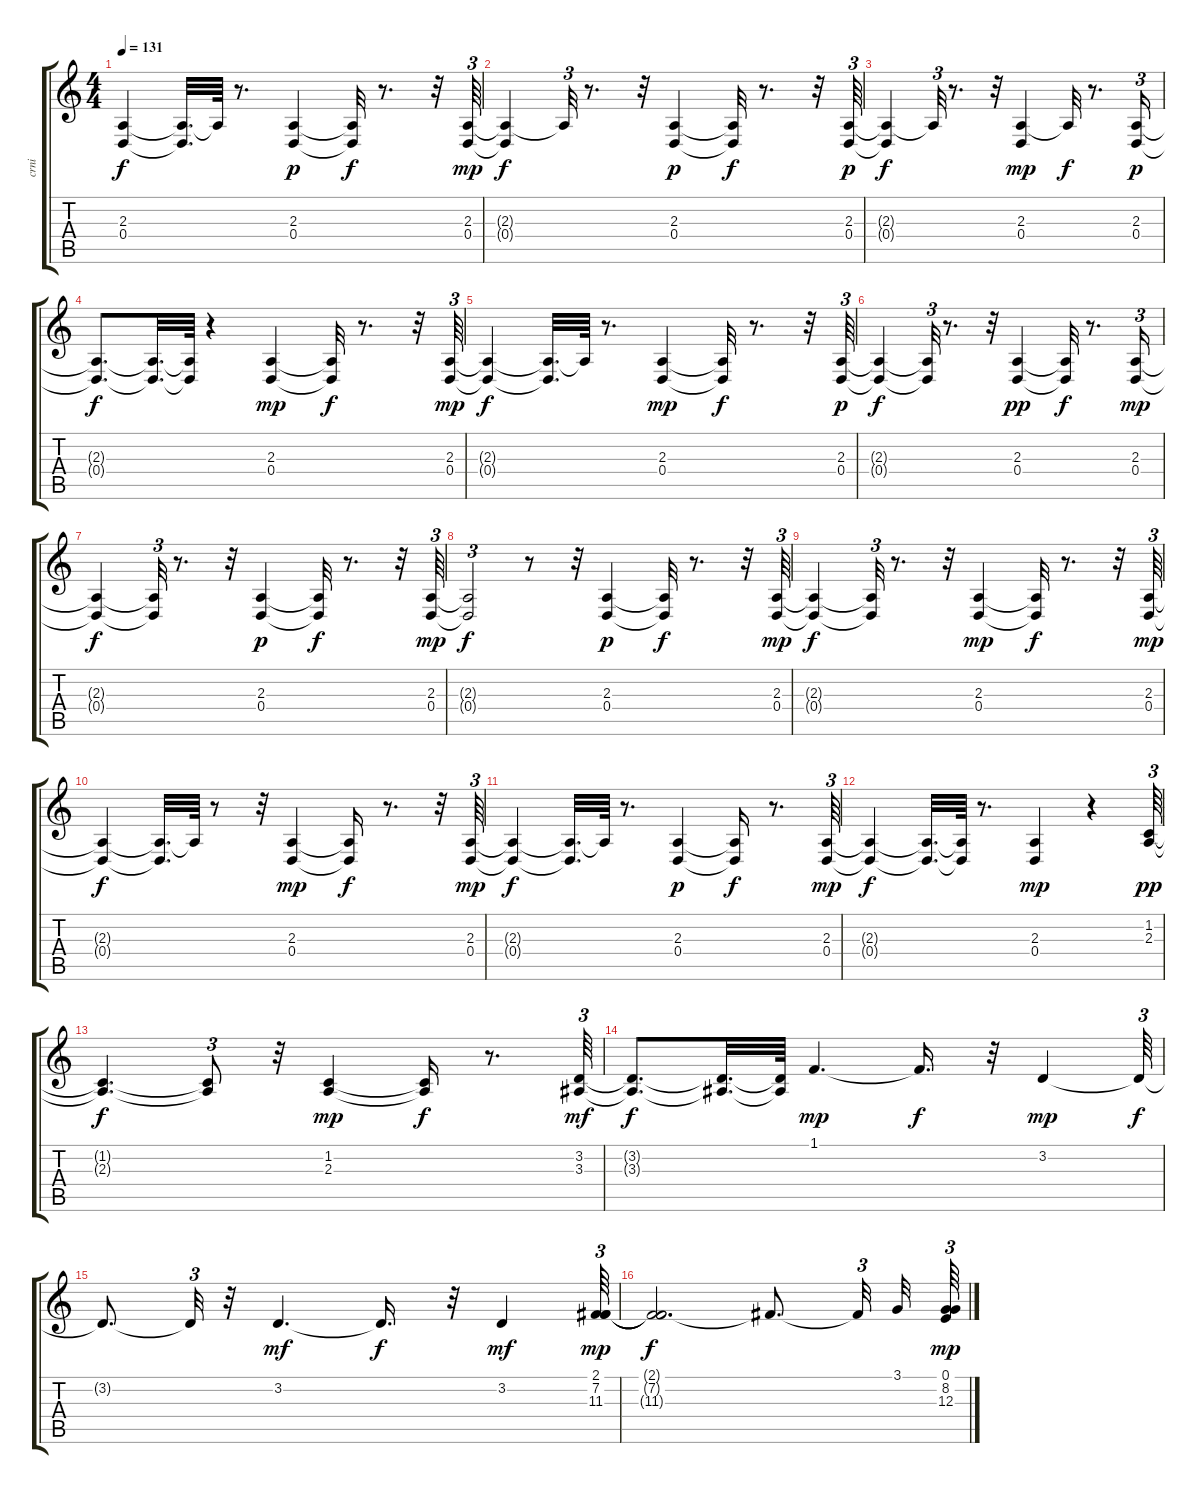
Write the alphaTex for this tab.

\track ("crni" "crni") {instrument frenchhorn}
\staff {score tabs}
\tuning (E4 B3 G3 D3 A2 E2) {hide}
\ts (4 4)
\tempo 131
\clef g2
\ks c
(2.3{t} 0.4{t}).4{dy f} (2.3{t} 0.4{t}).32{d} 2.3{t}.64 r.8{d} (2.3 0.4).4{dy p} (2.3{t} 0.4{t}).32{dy f} r.8{d} r.32 (2.3 0.4).64{tu (3 2) dy mp} |
(2.3{t} 0.4{t}).4{dy f} 2.3{t}.32{tu (3 2)} r.8{d} r.32 (2.3 0.4).4{dy p} (2.3{t} 0.4{t}).32{dy f} r.8{d} r.32 (2.3 0.4).64{tu (3 2) dy p} |
(2.3{t} 0.4{t}).4{dy f} 2.3{t}.32{tu (3 2)} r.8{d} r.32 (2.3 0.4).4{dy mp} 2.3{t}.32{dy f} r.8{d} (2.3 0.4).16{tu (3 2) dy p} |
(2.3{t} 0.4{t}).8{d dy f} (2.3{t} 0.4{t}).32{d} (2.3{t} 0.4{t}).64 r.4 (2.3 0.4).4{dy mp} (2.3{t} 0.4{t}).32{dy f} r.8{d} r.32 (2.3 0.4).64{tu (3 2) dy mp} |
(2.3{t} 0.4{t}).4{dy f} (2.3{t} 0.4{t}).32{d} 2.3{t}.64 r.8{d} (2.3 0.4).4{dy mp} (2.3{t} 0.4{t}).32{dy f} r.8{d} r.32 (2.3 0.4).64{tu (3 2) dy p} |
(2.3{t} 0.4{t}).4{dy f} (2.3{t} 0.4{t}).32{tu (3 2)} r.8{d} r.32 (2.3 0.4).4{dy pp} (2.3{t} 0.4{t}).32{dy f} r.8{d} (2.3 0.4).16{tu (3 2) dy mp} |
(2.3{t} 0.4{t}).4{dy f} (2.3{t} 0.4{t}).32{tu (3 2)} r.8{d} r.32 (2.3 0.4).4{dy p} (2.3{t} 0.4{t}).32{dy f} r.8{d} r.32 (2.3 0.4).64{tu (3 2) dy mp} |
(2.3{t} 0.4{t}).2{tu (3 2) dy f} r.8 r.32 (2.3 0.4).4{dy p} (2.3{t} 0.4{t}).32{dy f} r.8{d} r.32 (2.3 0.4).64{tu (3 2) dy mp} |
(2.3{t} 0.4{t}).4{dy f} (2.3{t} 0.4{t}).32{tu (3 2)} r.8{d} r.32 (2.3 0.4).4{dy mp} (2.3{t} 0.4{t}).32{dy f} r.8{d} r.32 (2.3 0.4).64{tu (3 2) dy mp} |
(2.3{t} 0.4{t}).4{dy f} (2.3{t} 0.4{t}).32{d} 2.3{t}.64 r.8 r.32 (2.3 0.4).4{dy mp} (2.3{t} 0.4{t}).16{dy f} r.8{d} r.32 (2.3 0.4).64{tu (3 2) dy mp} |
(2.3{t} 0.4{t}).4{dy f} (2.3{t} 0.4{t}).32{d} 2.3{t}.64 r.8{d} (2.3 0.4).4{dy p} (2.3{t} 0.4{t}).16{dy f} r.8{d} (2.3 0.4).64{tu (3 2) dy mp} |
(2.3{t} 0.4{t}).4{dy f} (2.3{t} 0.4{t}).32{d} (2.3{t} 0.4{t}).64 r.8{d} (2.3 0.4).4{dy mp} r.4 (1.2 2.3).64{tu (3 2) dy pp} |
(1.2{t} 2.3{t}).4{d dy f} (1.2{t} 2.3{t}).8{tu (3 2)} r.32 (1.2 2.3).4{dy mp} (1.2{t} 2.3{t}).16{dy f} r.8{d} (3.2 3.3).64{tu (3 2) dy mf} |
(3.2{t} 3.3{t}).8{d dy f} (3.2{t} 3.3{t}).32{d} (3.2{t} 3.3{t}).64 1.1.4{d dy mp} 1.1{t}.16{d dy f} r.32 3.2.4{dy mp} 3.2{t}.64{tu (3 2) dy f} |
3.2{t}.8{d} 3.2{t}.32{tu (3 2)} r.32 3.2.4{d dy mf} 3.2{t}.16{d dy f} r.32 3.2.4{dy mf} (2.1 7.2 11.3).64{tu (3 2) dy mp} |
(2.1{t} 7.2{t} 11.3{t}).2{d dy f} 11.3{t}.8{d} 11.3{t}.32{tu (3 2)} 3.1.32 (0.1 8.2 12.3).64{tu (3 2) dy mp}
